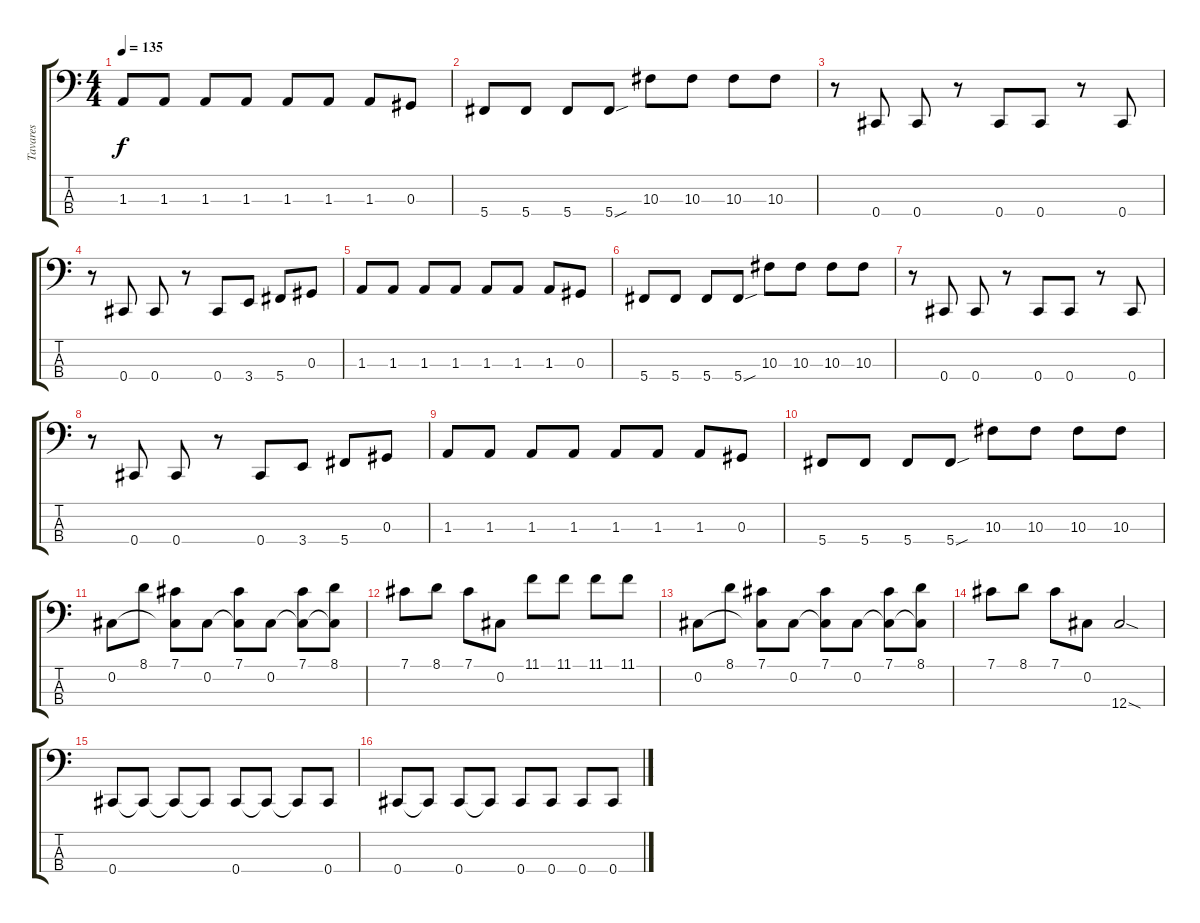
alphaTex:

\track ("Tavares" "Tavares") {instrument electricbassfinger}
\staff {score tabs}
\tuning (Gb2 Db2 Ab1 Db1) {hide}
\ts (4 4)
\tempo 135
\clef f4
\ks c
1.3.8{dy f} 1.3.8 1.3.8 1.3.8 1.3.8 1.3.8 1.3.8 0.3.8 |
5.4.8 5.4.8 5.4.8 5.4{sou}.8 10.3.8 10.3.8 10.3.8 10.3.8 |
r.8 0.4.8 0.4.8 r.8 0.4.8 0.4.8 r.8 0.4.8 |
r.8 0.4.8 0.4.8 r.8 0.4.8 3.4.8 5.4.8 0.3.8 |
1.3.8 1.3.8 1.3.8 1.3.8 1.3.8 1.3.8 1.3.8 0.3.8 |
5.4.8 5.4.8 5.4.8 5.4{sou}.8 10.3.8 10.3.8 10.3.8 10.3.8 |
r.8 0.4.8 0.4.8 r.8 0.4.8 0.4.8 r.8 0.4.8 |
r.8 0.4.8 0.4.8 r.8 0.4.8 3.4.8 5.4.8 0.3.8 |
1.3.8 1.3.8 1.3.8 1.3.8 1.3.8 1.3.8 1.3.8 0.3.8 |
5.4.8 5.4.8 5.4.8 5.4{sou}.8 10.3.8 10.3.8 10.3.8 10.3.8 |
0.2.8 8.1.8 (7.1 0.2{t}).8 0.2.8 (7.1 0.2{t}).8 0.2.8 (7.1 0.2{t}).8 (8.1 0.2{t}).8 |
7.1.8 8.1.8 7.1.8 0.2.8 11.1.8 11.1.8 11.1.8 11.1.8 |
0.2.8 8.1.8 (7.1 0.2{t}).8 0.2.8 (7.1 0.2{t}).8 0.2.8 (7.1 0.2{t}).8 (8.1 0.2{t}).8 |
7.1.8 8.1.8 7.1.8 0.2.8 12.4{sod}.2 |
0.4.8 0.4{t}.8 0.4{t}.8 0.4{t}.8 0.4.8 0.4{t}.8 0.4{t}.8 0.4.8 |
0.4.8 0.4{t}.8 0.4.8 0.4{t}.8 0.4.8 0.4.8 0.4.8 0.4.8
